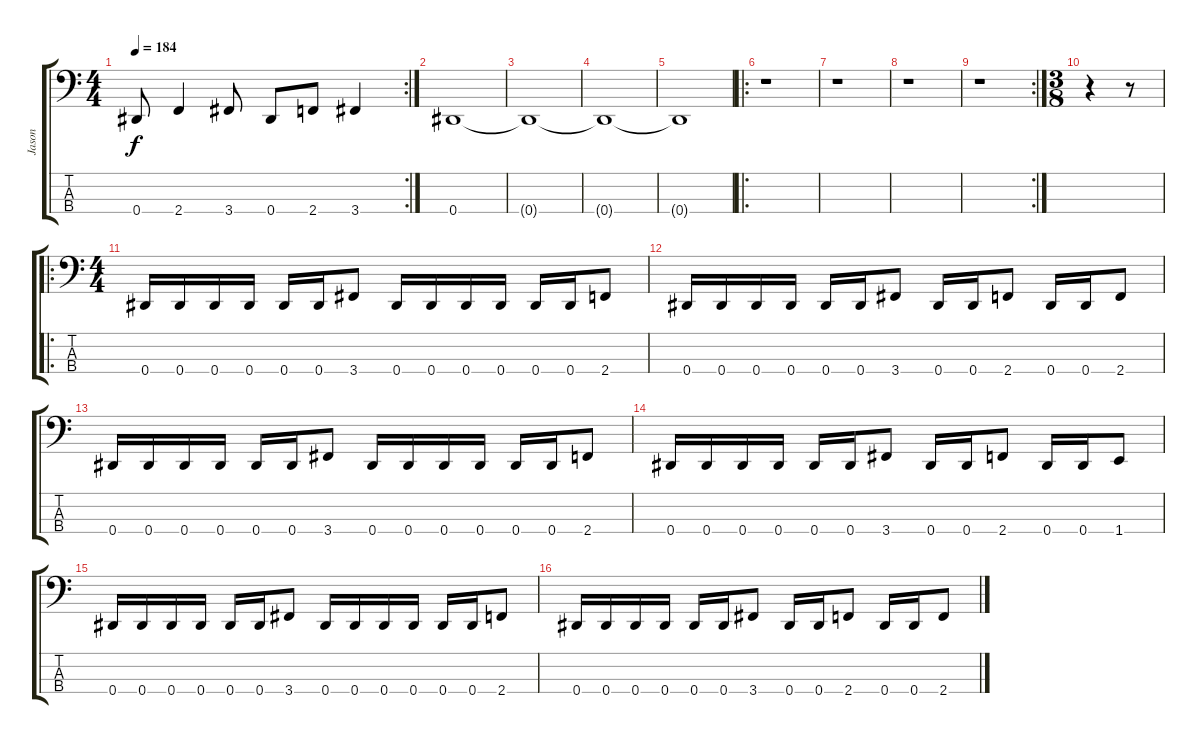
\track ("Jason" "Jason") {instrument electricbasspick}
\staff {score tabs}
\tuning (Gb2 Db2 Ab1 Eb1) {hide}
\rc 2
\ts (4 4)
\tempo 184
\clef f4
\ks c
0.4.8{dy f} 2.4.4 3.4.8 0.4.8 2.4.8 3.4.4 |
0.4.1 |
0.4{t}.1 |
0.4{t}.1 |
0.4{t}.1 |
\ro
r.1 |
r.1 |
r.1 |
\rc 2
r.1 |
\ts (3 8)
r.4 r.8 |
\ro
\ts (4 4)
0.4.16 0.4.16 0.4.16 0.4.16 0.4.16 0.4.16 3.4.8 0.4.16 0.4.16 0.4.16 0.4.16 0.4.16 0.4.16 2.4.8 |
0.4.16 0.4.16 0.4.16 0.4.16 0.4.16 0.4.16 3.4.8 0.4.16 0.4.16 2.4.8 0.4.16 0.4.16 2.4.8 |
0.4.16 0.4.16 0.4.16 0.4.16 0.4.16 0.4.16 3.4.8 0.4.16 0.4.16 0.4.16 0.4.16 0.4.16 0.4.16 2.4.8 |
0.4.16 0.4.16 0.4.16 0.4.16 0.4.16 0.4.16 3.4.8 0.4.16 0.4.16 2.4.8 0.4.16 0.4.16 1.4.8 |
0.4.16 0.4.16 0.4.16 0.4.16 0.4.16 0.4.16 3.4.8 0.4.16 0.4.16 0.4.16 0.4.16 0.4.16 0.4.16 2.4.8 |
0.4.16 0.4.16 0.4.16 0.4.16 0.4.16 0.4.16 3.4.8 0.4.16 0.4.16 2.4.8 0.4.16 0.4.16 2.4.8
